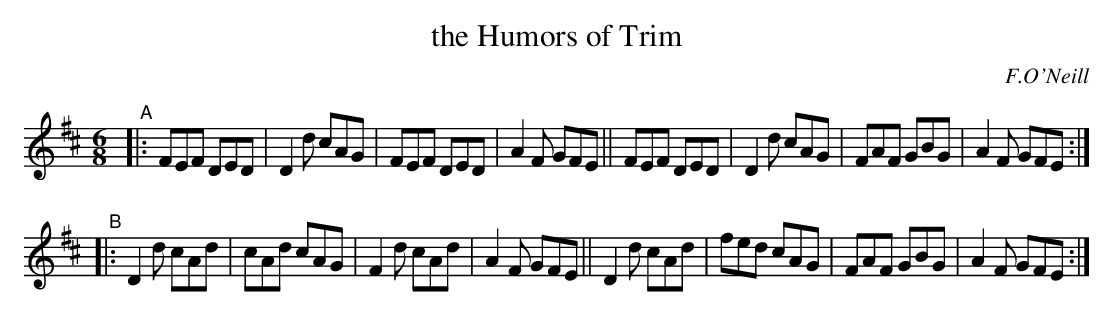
X:1
T: the Humors of Trim
O: F.O'Neill
M: 6/8
L: 1/8
K: D
"^A"|:\
FEF DED | D2d cAG | FEF DED | A2F GFE ||\
FEF DED | D2d cAG | FAF GBG | A2F GFE :|
"^B"|:\
D2d cAd | cAd cAG | F2d cAd | A2F GFE ||\
D2d cAd | fed cAG | FAF GBG | A2F GFE :|
